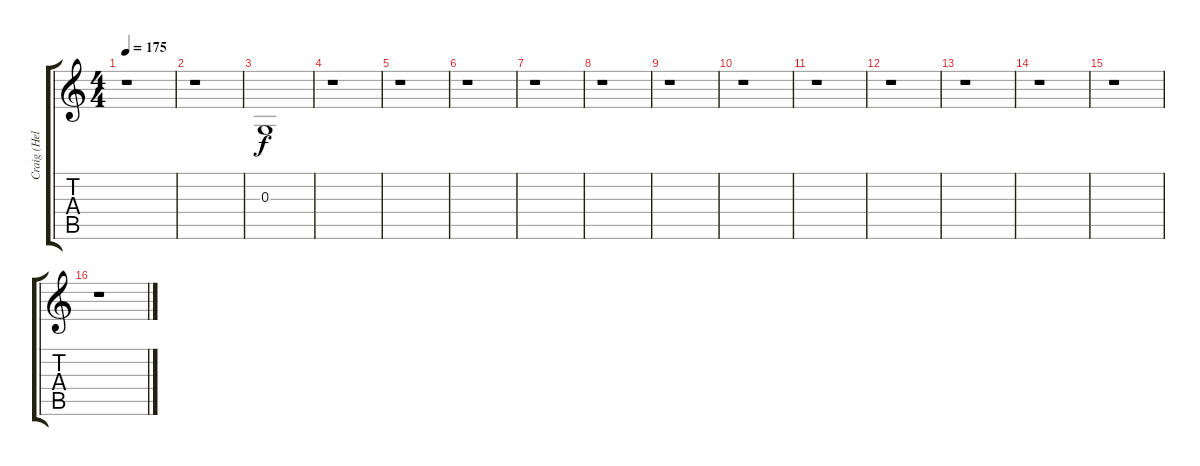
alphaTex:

\track ("Craig (Helicopter)" "Craig (Hel") {instrument helicopter}
\staff {score tabs}
\tuning (E4 B3 G3 D3 A2 E2) {hide}
\ts (4 4)
\tempo 175
\clef g2
\ks c
r.1{dy f} |
r.1 |
0.3.1{volume 10 instrument reversecymbal} |
r.1 |
r.1 |
r.1 |
r.1 |
r.1 |
r.1 |
r.1 |
r.1 |
r.1 |
r.1 |
r.1 |
r.1 |
r.1
